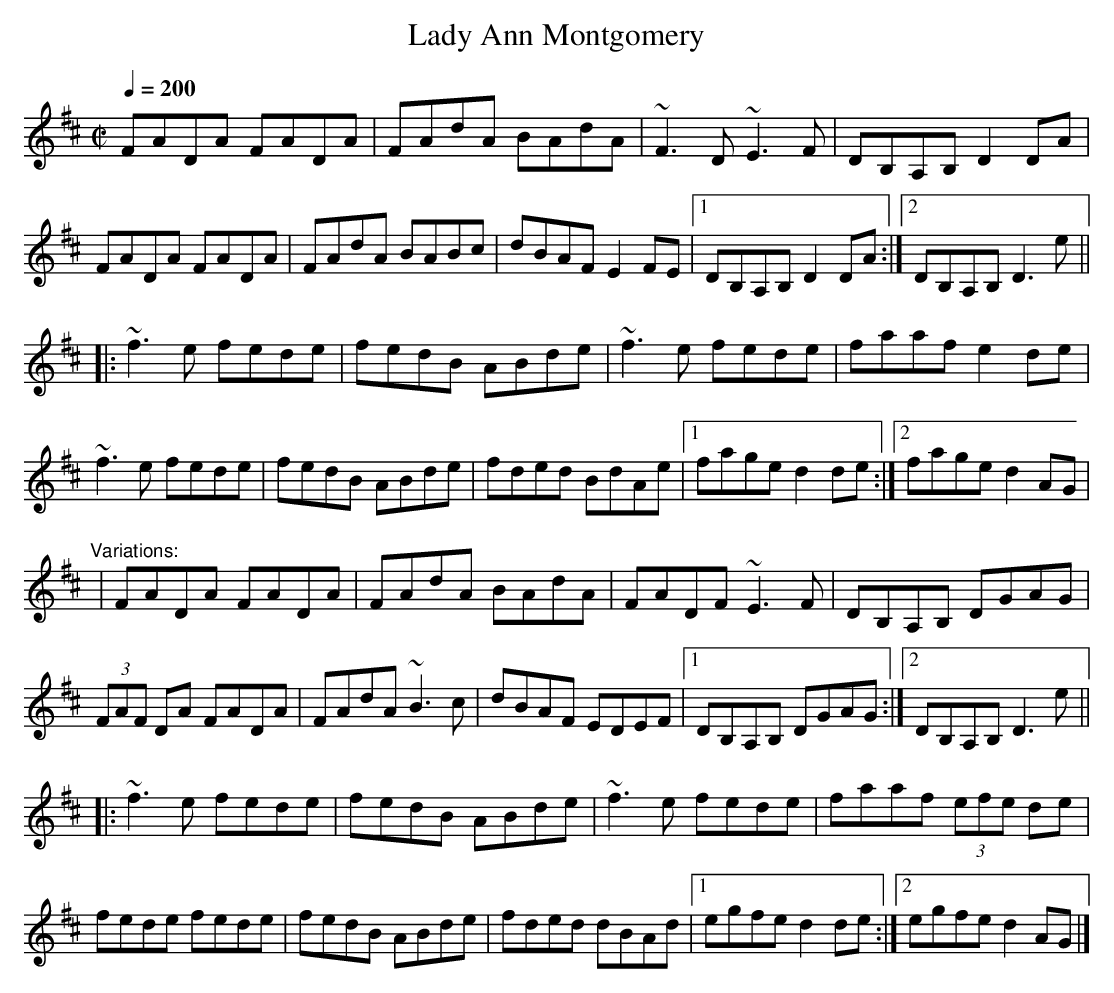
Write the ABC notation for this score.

X:1
T:Lady Ann Montgomery
M:C|
L:1/8
Q:1/4=200
K:D
FADA FADA|FAdA BAdA|~F3D ~E3F|DB,A,B, D2DA|
FADA FADA|FAdA BABc|dBAF E2FE|1 DB,A,B, D2DA:|2 DB,A,B, D3e||
|:~f3e fede|fedB ABde|~f3e fede|faaf e2de|
~f3e fede|fedB ABde|fded BdAe|1 fage d2de:|2 fage d2AG|
"Variations:"
|FADA FADA|FAdA BAdA|FADF ~E3F|DB,A,B, DGAG|
(3FAF DA FADA|FAdA ~B3c|dBAF EDEF|1 DB,A,B, DGAG:|2 DB,A,B, D3e||
|:~f3e fede|fedB ABde|~f3e fede|faaf  (3efe de|
fede fede|fedB ABde|fded dBAd|1 egfe d2de:|2 egfe d2AG|]
